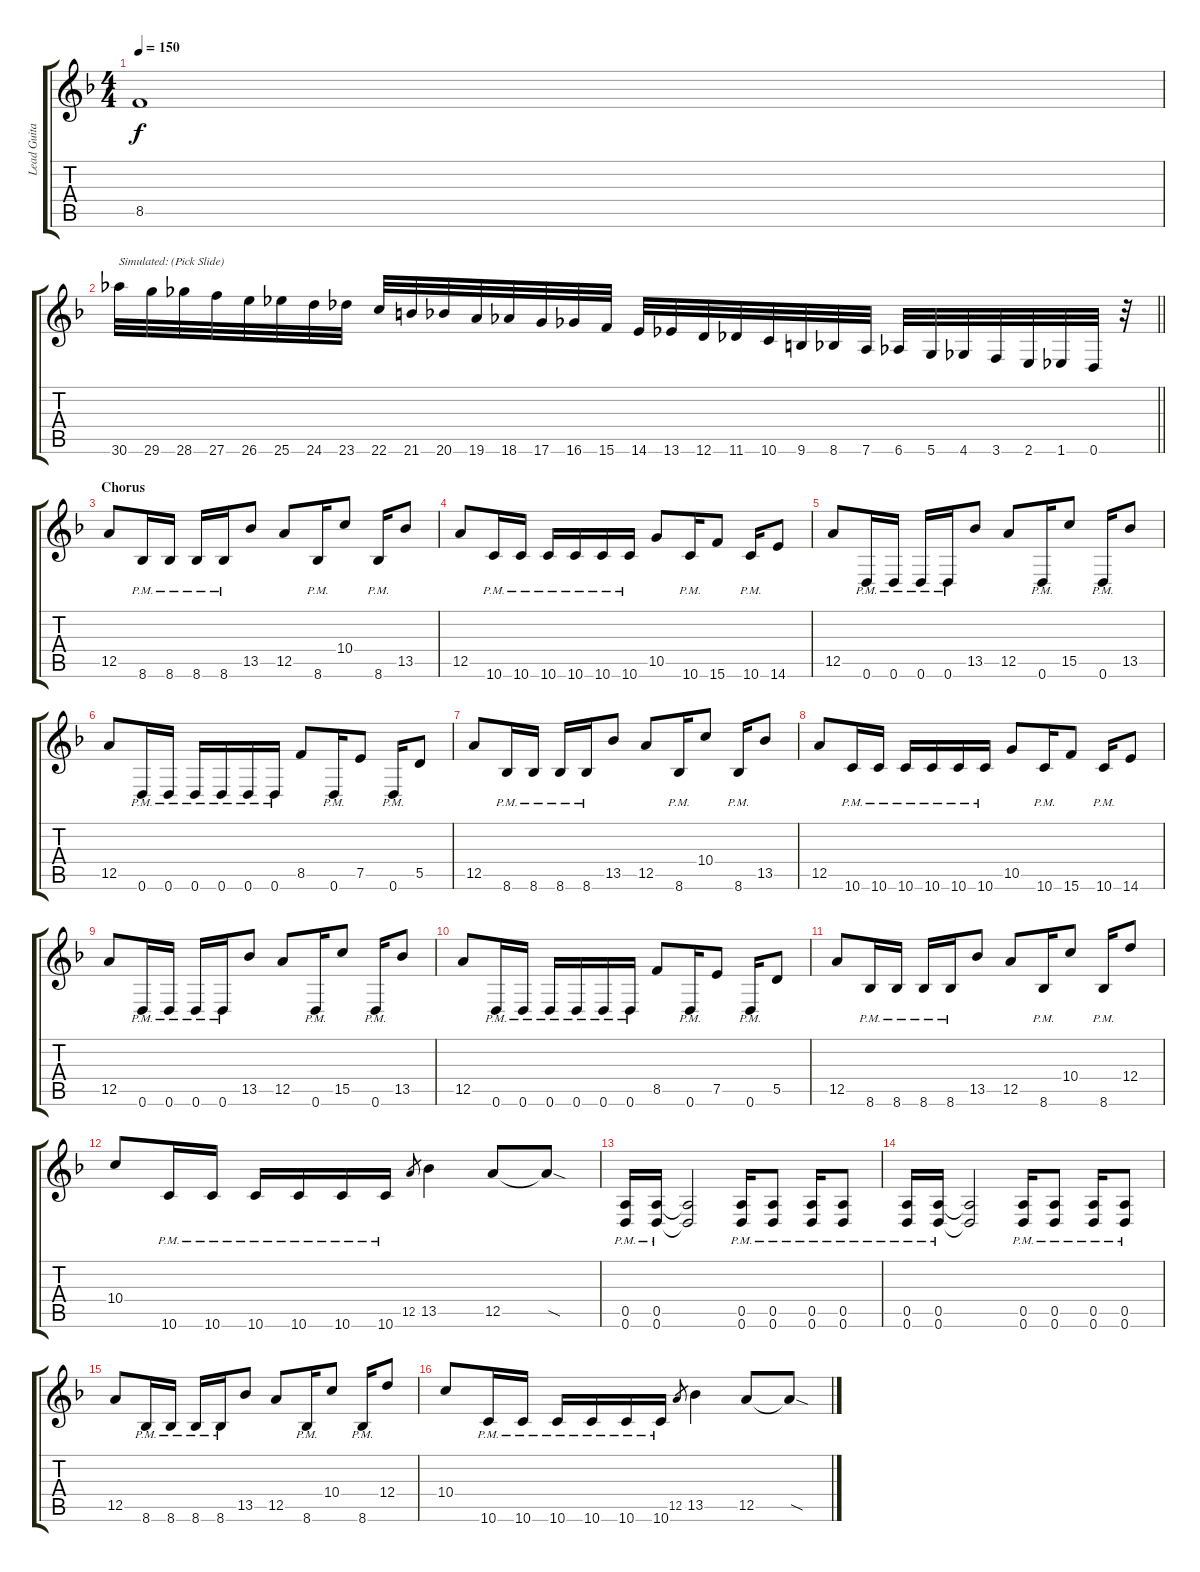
\track ("Lead Guitar" "Lead Guita") {instrument distortionguitar}
\staff {score tabs}
\tuning (E4 B3 G3 D3 A2 D2) {hide}
\ts (4 4)
\tempo 150
\clef g2
\ks f
8.5.1{dy f} |
\barLineRight lightlight
30.6.32{txt "Simulated: (Pick Slide)" instrument guitarfretnoise} 29.6.32 28.6.32 27.6.32 26.6.32 25.6.32 24.6.32 23.6.32 22.6.32 21.6.32 20.6.32 19.6.32 18.6.32 17.6.32 16.6.32 15.6.32 14.6.32 13.6.32 12.6.32 11.6.32 10.6.32 9.6.32 8.6.32 7.6.32 6.6.32 5.6.32 4.6.32 3.6.32 2.6.32 1.6.32 0.6.32 r.32 |
\section ("" "Chorus")
12.5.8{instrument distortionguitar} 8.6{pm}.16 8.6{pm}.16 8.6{pm}.16 8.6{pm}.16 13.5.8 12.5.8 8.6{pm}.16 10.4.8 8.6{pm}.16 13.5.8 |
12.5.8 10.6{pm}.16 10.6{pm}.16 10.6{pm}.16 10.6{pm}.16 10.6{pm}.16 10.6{pm}.16 10.5.8 10.6{pm}.16 15.6.8 10.6{pm}.16 14.6.8 |
12.5.8 0.6{pm}.16 0.6{pm}.16 0.6{pm}.16 0.6{pm}.16 13.5.8 12.5.8 0.6{pm}.16 15.5.8 0.6{pm}.16 13.5.8 |
12.5.8 0.6{pm}.16 0.6{pm}.16 0.6{pm}.16 0.6{pm}.16 0.6{pm}.16 0.6{pm}.16 8.5.8 0.6{pm}.16 7.5.8 0.6{pm}.16 5.5.8 |
12.5.8 8.6{pm}.16 8.6{pm}.16 8.6{pm}.16 8.6{pm}.16 13.5.8 12.5.8 8.6{pm}.16 10.4.8 8.6{pm}.16 13.5.8 |
12.5.8 10.6{pm}.16 10.6{pm}.16 10.6{pm}.16 10.6{pm}.16 10.6{pm}.16 10.6{pm}.16 10.5.8 10.6{pm}.16 15.6.8 10.6{pm}.16 14.6.8 |
12.5.8 0.6{pm}.16 0.6{pm}.16 0.6{pm}.16 0.6{pm}.16 13.5.8 12.5.8 0.6{pm}.16 15.5.8 0.6{pm}.16 13.5.8 |
12.5.8 0.6{pm}.16 0.6{pm}.16 0.6{pm}.16 0.6{pm}.16 0.6{pm}.16 0.6{pm}.16 8.5.8 0.6{pm}.16 7.5.8 0.6{pm}.16 5.5.8 |
12.5.8 8.6{pm}.16 8.6{pm}.16 8.6{pm}.16 8.6{pm}.16 13.5.8 12.5.8 8.6{pm}.16 10.4.8 8.6{pm}.16 12.4.8 |
10.4.8 10.6{pm}.16 10.6{pm}.16 10.6{pm}.16 10.6{pm}.16 10.6{pm}.16 10.6{pm}.16 12.5.8{gr} 13.5.4 12.5.8 12.5{sod t}.8 |
(0.5{pm} 0.6{pm}).16 (0.5{pm} 0.6{pm}).16 (0.5{t} 0.6{t}).2 (0.5{pm} 0.6{pm}).16 (0.5{pm} 0.6{pm}).8 (0.5{pm} 0.6{pm}).16 (0.5{pm} 0.6{pm}).8 |
(0.5{pm} 0.6{pm}).16 (0.5{pm} 0.6{pm}).16 (0.5{t} 0.6{t}).2 (0.5{pm} 0.6{pm}).16 (0.5{pm} 0.6{pm}).8 (0.5{pm} 0.6{pm}).16 (0.5{pm} 0.6{pm}).8 |
12.5.8 8.6{pm}.16 8.6{pm}.16 8.6{pm}.16 8.6{pm}.16 13.5.8 12.5.8 8.6{pm}.16 10.4.8 8.6{pm}.16 12.4.8 |
10.4.8 10.6{pm}.16 10.6{pm}.16 10.6{pm}.16 10.6{pm}.16 10.6{pm}.16 10.6{pm}.16 12.5.8{gr} 13.5.4 12.5.8 12.5{sod t}.8
